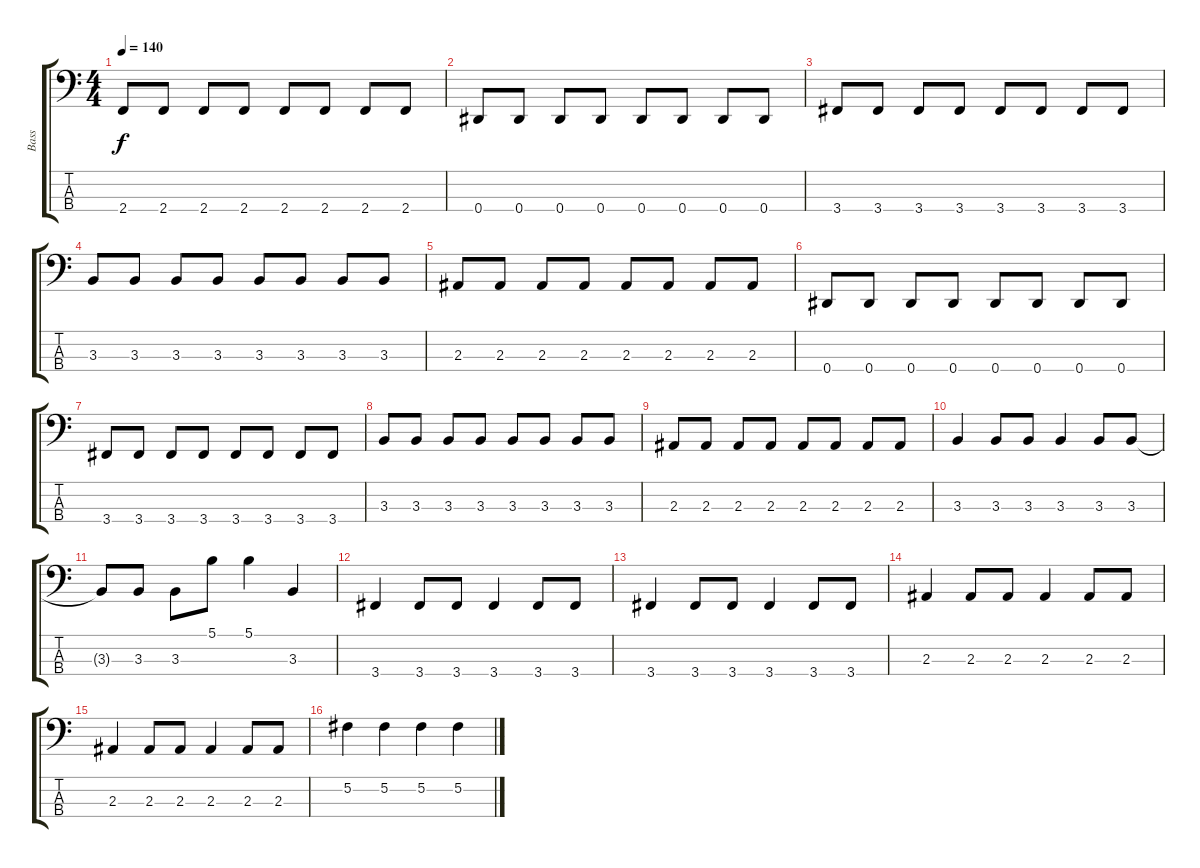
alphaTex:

\track ("Bass" "Bass") {instrument electricbassfinger}
\staff {score tabs}
\tuning (Gb2 Db2 Ab1 Eb1) {hide}
\ts (4 4)
\tempo 140
\clef f4
\ks c
2.4.8{dy f} 2.4.8 2.4.8 2.4.8 2.4.8 2.4.8 2.4.8 2.4.8 |
0.4.8 0.4.8 0.4.8 0.4.8 0.4.8 0.4.8 0.4.8 0.4.8 |
3.4.8 3.4.8 3.4.8 3.4.8 3.4.8 3.4.8 3.4.8 3.4.8 |
3.3.8 3.3.8 3.3.8 3.3.8 3.3.8 3.3.8 3.3.8 3.3.8 |
2.3.8 2.3.8 2.3.8 2.3.8 2.3.8 2.3.8 2.3.8 2.3.8 |
0.4.8 0.4.8 0.4.8 0.4.8 0.4.8 0.4.8 0.4.8 0.4.8 |
3.4.8 3.4.8 3.4.8 3.4.8 3.4.8 3.4.8 3.4.8 3.4.8 |
3.3.8 3.3.8 3.3.8 3.3.8 3.3.8 3.3.8 3.3.8 3.3.8 |
2.3.8 2.3.8 2.3.8 2.3.8 2.3.8 2.3.8 2.3.8 2.3.8 |
3.3.4 3.3.8 3.3.8 3.3.4 3.3.8 3.3.8 |
3.3{t}.8 3.3.8 3.3.8 5.1.8 5.1.4 3.3.4 |
3.4.4 3.4.8 3.4.8 3.4.4 3.4.8 3.4.8 |
3.4.4 3.4.8 3.4.8 3.4.4 3.4.8 3.4.8 |
2.3.4 2.3.8 2.3.8 2.3.4 2.3.8 2.3.8 |
2.3.4 2.3.8 2.3.8 2.3.4 2.3.8 2.3.8 |
5.2.4 5.2.4 5.2.4 5.2.4
